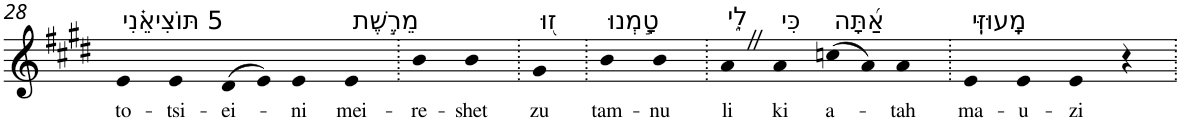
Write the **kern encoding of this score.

**kern	**text
*part1	*part1
*staff1	*staff1
*I"Piano	*
*I'Pno	*
!!LO:PB:g=z
*clefG2	*
*k[f#c#g#d#]	*
*E:	*
=28	=28
!LO:TX:a:t=5 תּוֹצִיאֵ֗נִי	!
!	!LO:LY:b
4e	to-
!	!LO:LY:b
4e	-tsi-
!	!LO:LY:b
(>8d#	-ei-
8e)	.
!	!LO:LY:b
4e	-ni
!LO:TX:a:t=מֵרֶ֣שֶׁת	!
!	!LO:LY:b
4e	mei-
=29.	=29.
!	!LO:LY:b
4b	-re-
!	!LO:LY:b
4b	-shet
=30.	=30.
!LO:TX:a:t=ז֭וּ	!
!	!LO:LY:b
4g#	zu
=31.	=31.
!LO:TX:a:t=טָ֣מְנוּ	!
!	!LO:LY:b
4b	tam-
!	!LO:LY:b
4b	-nu
=32.	=32.
!LO:TX:a:t=לִ֑י	!
!	!LO:LY:b
4aZ	li
!LO:TX:a:t=כִּי	!
!	!LO:LY:b
4a	ki
!LO:TX:a:t=אַ֝תָּה	!
!	!LO:LY:b
(>8ccn	a-
8a)	.
!	!LO:LY:b
4a	-tah
=33.	=33.
!LO:TX:a:t=מָֽעוּזִּֽי	!
!	!LO:LY:b
4e	ma-
!	!LO:LY:b
4e	-u-
!	!LO:LY:b
4e	-zi
4r	.
=.	=.
*-	*-
